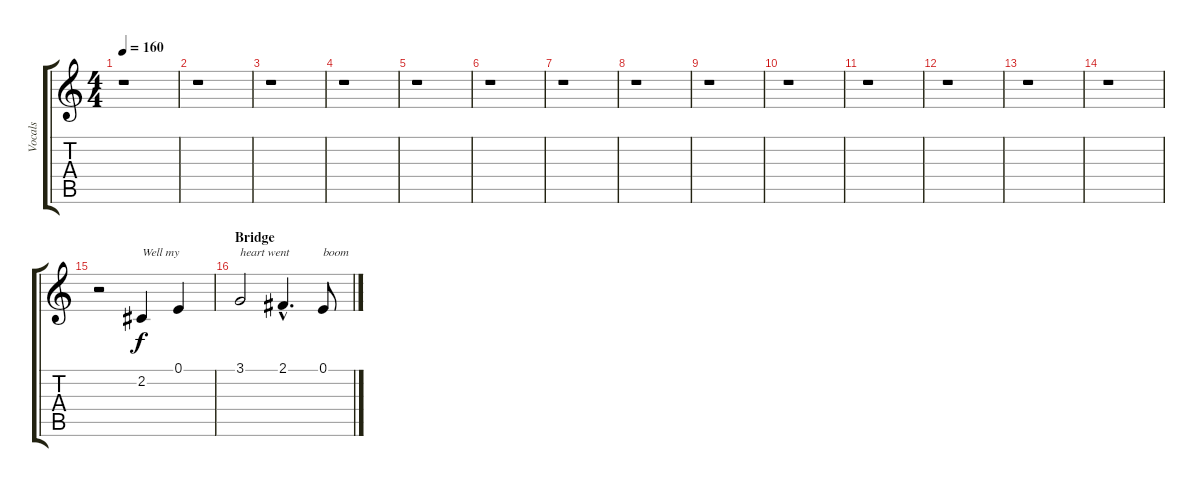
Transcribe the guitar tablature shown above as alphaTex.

\track ("Vocals" "Vocals") {instrument tenorsax}
\staff {score tabs}
\tuning (E4 B3 G3 D3 A2 E2) {hide}
\ts (4 4)
\tempo 160
\clef g2
\ks c
r.1{dy f} |
r.1 |
r.1 |
r.1 |
r.1 |
r.1 |
r.1 |
r.1 |
r.1 |
r.1 |
r.1 |
r.1 |
r.1 |
r.1 |
r.2 2.2.4{txt "Well my"} 0.1.4 |
\section ("" "Bridge")
3.1.2{txt "heart went"} 2.1{hac}.4{d} 0.1.8{txt "boom"}
